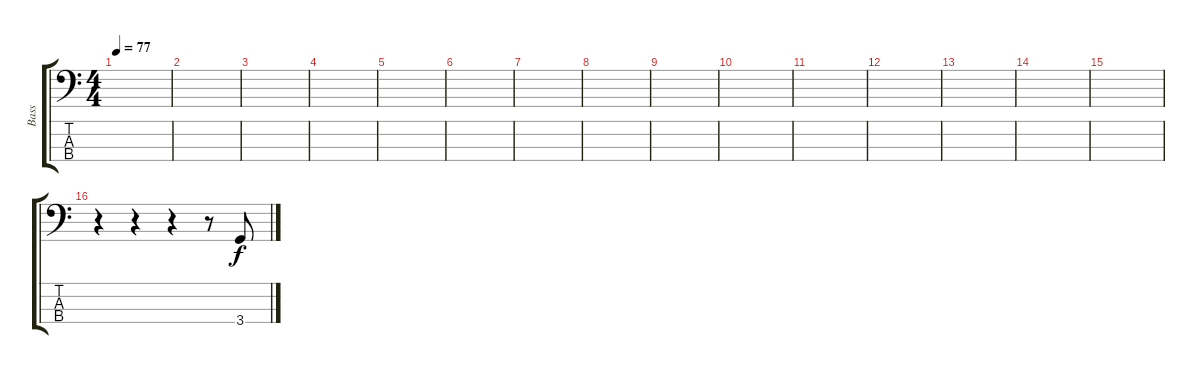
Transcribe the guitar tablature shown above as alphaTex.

\track ("Bass" "Bass") {instrument electricbassfinger}
\staff {score tabs}
\tuning (G2 D2 A1 E1) {hide}
\ts (4 4)
\tempo 77
\clef f4
\ks c
|
|
|
|
|
|
|
|
|
|
|
|
|
|
|
r.4 r.4 r.4 r.8 3.4{ss}.8
